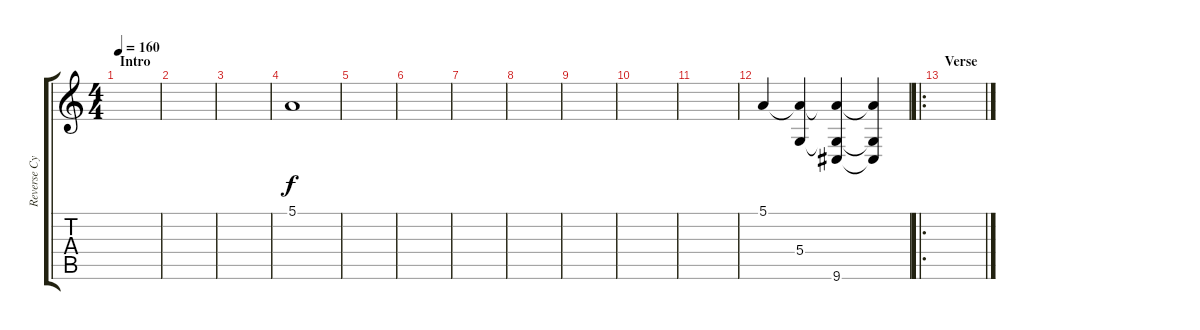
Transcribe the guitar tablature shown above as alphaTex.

\track ("Reverse Cymbal" "Reverse Cy") {instrument reversecymbal}
\staff {score tabs}
\tuning (E4 B3 G3 D3 A2 E2) {hide}
\ts (4 4)
\section ("" "Intro")
\tempo 160
\clef g2
\ks c
|
|
|
5.1.1 |
|
|
|
|
|
|
|
5.1.4{balance 5} (5.1{t} 5.4).4{balance 11} (5.1{t} 5.4{t} 9.6).4{balance 8} (5.1{t} 5.4{t} 9.6{t}).4 |
\ro
\section ("" "Verse")
